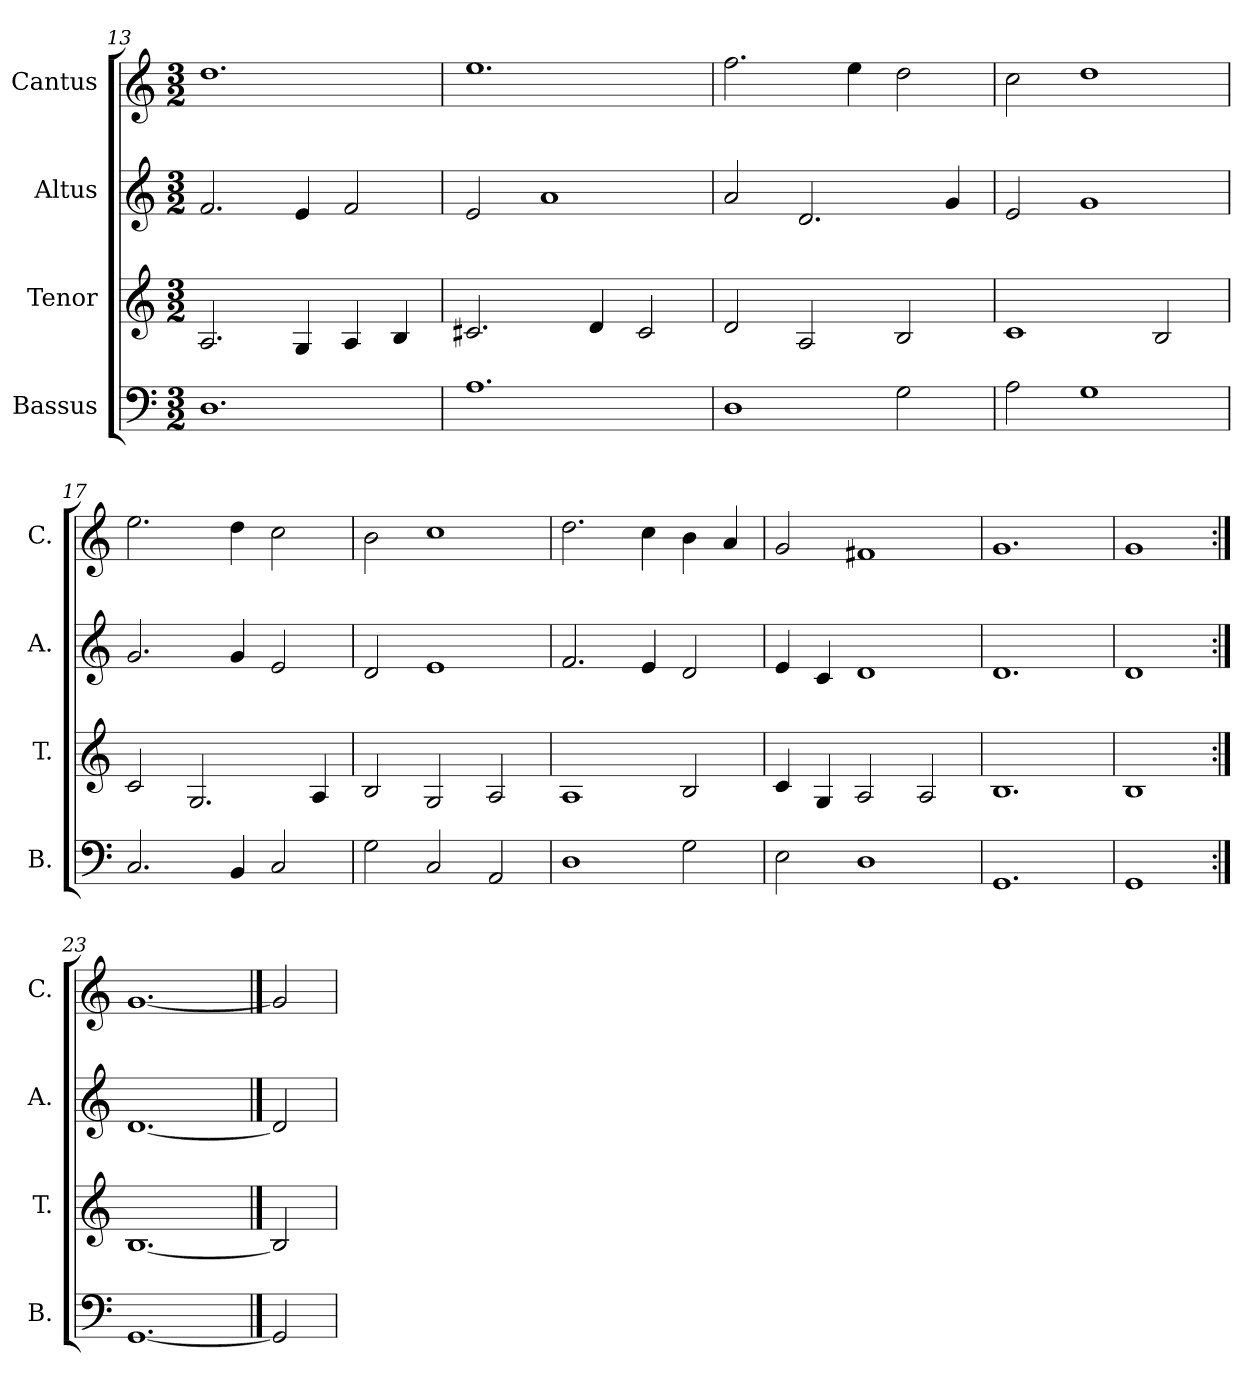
**kern	**kern	**kern	**kern
*part4	*part3	*part2	*part1
*staff4	*staff3	*staff2	*staff1
*I"Bassus	*I"Tenor	*I"Altus	*I"Cantus
*I'B.	*I'T.	*I'A.	*I'C.
*clefF4	*clefG2	*clefG2	*clefG2
*k[]	*k[]	*k[]	*k[]
*M3/2	*M3/2	*M3/2	*M3/2
=13	=13	=13	=13
1.D	2.A/	2.f/	1.dd
.	4G/	4e/	.
.	4A/	2f/	.
.	4B/	.	.
=14	=14	=14	=14
1.A	2.c#X/	2e/	1.ee
.	.	1a	.
.	4d/	.	.
.	2c#/	.	.
=15	=15	=15	=15
1D	2d/	2a/	2.ff\
.	2A/	2.d/	.
.	.	.	4ee\
2G\	2B/	.	2dd\
.	.	4g/	.
=16	=16	=16	=16
2A\	1c	2e/	2cc\
1G	.	1g	1dd
.	2B/	.	.
=17	=17	=17	=17
2.C/	2c/	2.g/	2.ee\
.	2.G/	.	.
4BB/	.	4g/	4dd\
2C/	.	2e/	2cc\
.	4A/	.	.
!!LO:LB:g=z
=18	=18	=18	=18
2G\	2B/	2d/	2b\
2C/	2G/	1e	1cc
2AA/	2A/	.	.
=19	=19	=19	=19
1D	1A	2.f/	2.dd\
.	.	4e/	4cc\
2G\	2B/	2d/	4b\
.	.	.	4a/
=20	=20	=20	=20
2E\	4c/	4e/	2g/
.	4G/	4c/	.
1D	2A/	1d	1f#X
.	2A/	.	.
=21	=21	=21	=21
1.GG	1.B	1.d	1.g
=22	=22	=22	=22
1GG	1B	1d	1g
=23:|!	=23:|!	=23:|!	=23:|!
[1.GG	[1.B	[1.d	[1.g
==24	==24	==24	==24
2GG]	2B]	2d]	2g]
=	=	=	=
*-	*-	*-	*-
